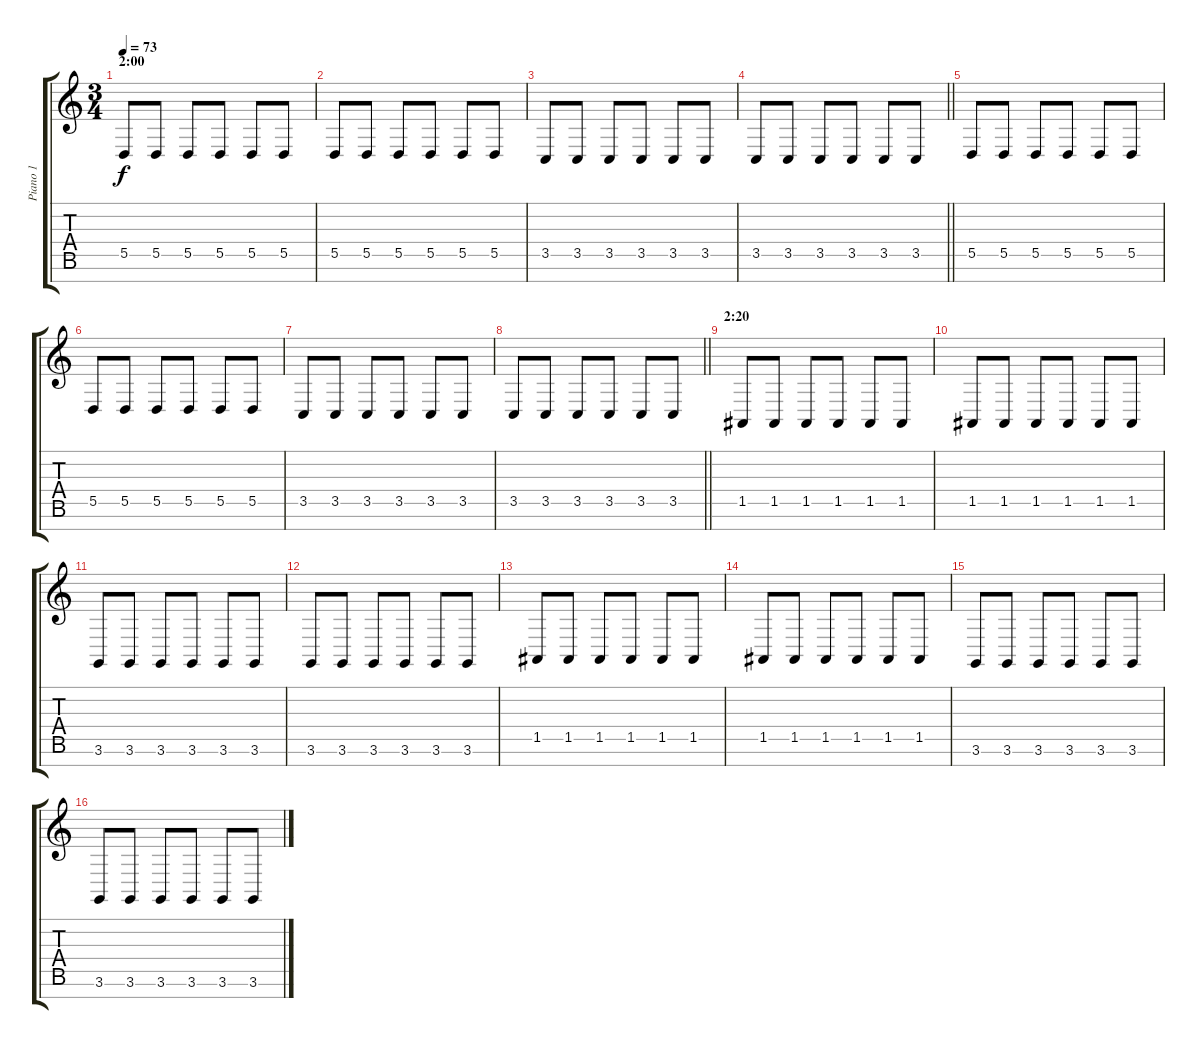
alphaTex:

\track ("Piano 1" "Piano 1") {instrument acousticgrandpiano}
\staff {score tabs}
\tuning (E4 B3 G3 D3 A2 E2 B1) {hide}
\ts (3 4)
\section ("" "2:00")
\tempo 73
\clef g2
\ks c
5.5.8{dy f} 5.5.8 5.5.8 5.5.8 5.5.8 5.5.8 |
5.5.8 5.5.8 5.5.8 5.5.8 5.5.8 5.5.8 |
3.5.8 3.5.8 3.5.8 3.5.8 3.5.8 3.5.8 |
\barLineRight lightlight
3.5.8 3.5.8 3.5.8 3.5.8 3.5.8 3.5.8 |
5.5.8 5.5.8 5.5.8 5.5.8 5.5.8 5.5.8 |
5.5.8 5.5.8 5.5.8 5.5.8 5.5.8 5.5.8 |
3.5.8 3.5.8 3.5.8 3.5.8 3.5.8 3.5.8 |
\barLineRight lightlight
3.5.8 3.5.8 3.5.8 3.5.8 3.5.8 3.5.8 |
\section ("" "2:20")
1.5.8 1.5.8 1.5.8 1.5.8 1.5.8 1.5.8 |
1.5.8 1.5.8 1.5.8 1.5.8 1.5.8 1.5.8 |
3.6.8 3.6.8 3.6.8 3.6.8 3.6.8 3.6.8 |
3.6.8 3.6.8 3.6.8 3.6.8 3.6.8 3.6.8 |
1.5.8 1.5.8 1.5.8 1.5.8 1.5.8 1.5.8 |
1.5.8 1.5.8 1.5.8 1.5.8 1.5.8 1.5.8 |
3.6.8 3.6.8 3.6.8 3.6.8 3.6.8 3.6.8 |
3.6.8 3.6.8 3.6.8 3.6.8 3.6.8 3.6.8
